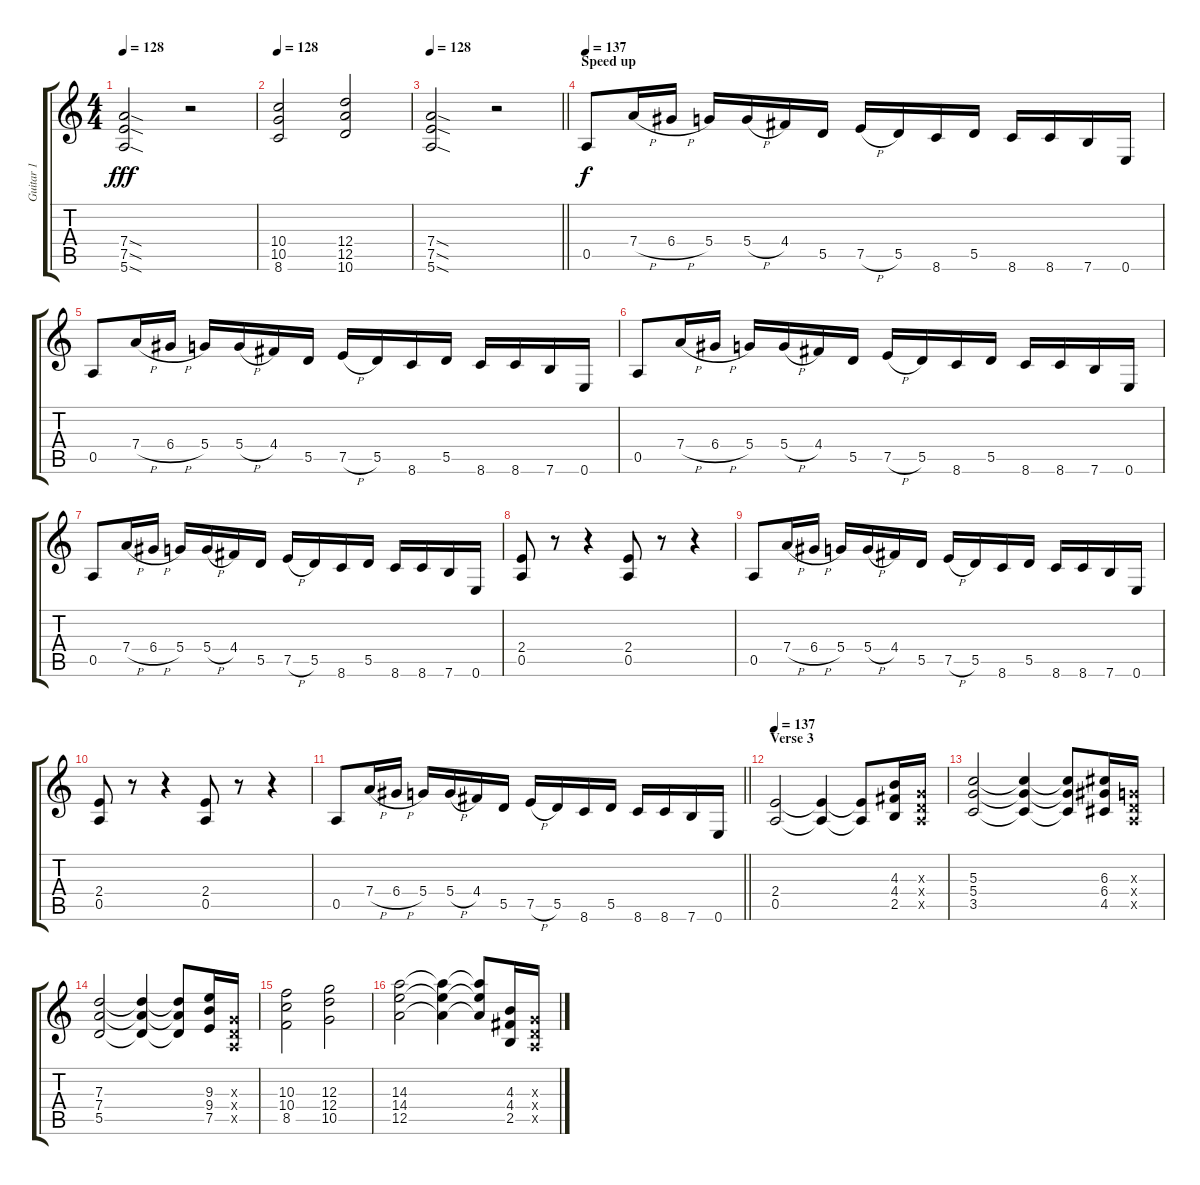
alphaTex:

\track ("Guitar 1" "Guitar 1") {instrument distortionguitar}
\staff {score tabs}
\tuning (E4 B3 G3 D3 A2 E2) {hide}
\ts (4 4)
\tempo 128
\clef g2
\ks c
(7.4{sod} 7.5{sod} 5.6{sod}).2{dy fff} r.2 |
\tempo 128
(10.4 10.5 8.6).2 (12.4 12.5 10.6).2 |
\tempo 128
\barLineRight lightlight
(7.4{sod} 7.5{sod} 5.6{sod}).2 r.2 |
\section ("" "Speed up")
\tempo 137
0.5.8{dy f} 7.4{h}.16 6.4{h}.16 5.4.16 5.4{h}.16 4.4.16 5.5.16 7.5{h}.16 5.5.16 8.6.16 5.5.16 8.6.16 8.6.16 7.6.16 0.6.16 |
0.5.8 7.4{h}.16 6.4{h}.16 5.4.16 5.4{h}.16 4.4.16 5.5.16 7.5{h}.16 5.5.16 8.6.16 5.5.16 8.6.16 8.6.16 7.6.16 0.6.16 |
0.5.8 7.4{h}.16 6.4{h}.16 5.4.16 5.4{h}.16 4.4.16 5.5.16 7.5{h}.16 5.5.16 8.6.16 5.5.16 8.6.16 8.6.16 7.6.16 0.6.16 |
0.5.8 7.4{h}.16 6.4{h}.16 5.4.16 5.4{h}.16 4.4.16 5.5.16 7.5{h}.16 5.5.16 8.6.16 5.5.16 8.6.16 8.6.16 7.6.16 0.6.16 |
(2.4 0.5).8 r.8 r.4 (2.4 0.5).8 r.8 r.4 |
0.5.8 7.4{h}.16 6.4{h}.16 5.4.16 5.4{h}.16 4.4.16 5.5.16 7.5{h}.16 5.5.16 8.6.16 5.5.16 8.6.16 8.6.16 7.6.16 0.6.16 |
(2.4 0.5).8 r.8 r.4 (2.4 0.5).8 r.8 r.4 |
\barLineRight lightlight
0.5.8 7.4{h}.16 6.4{h}.16 5.4.16 5.4{h}.16 4.4.16 5.5.16 7.5{h}.16 5.5.16 8.6.16 5.5.16 8.6.16 8.6.16 7.6.16 0.6.16 |
\section ("" "Verse 3")
\tempo 137
(2.4 0.5).2 (2.4{t} 0.5{t}).4 (2.4{t} 0.5{t}).8 (4.3 4.4 2.5).16 (0.3{x} 0.4{x} 0.5{x}).16 |
(5.3 5.4 3.5).2 (5.3{t} 5.4{t} 3.5{t}).4 (5.3{t} 5.4{t} 3.5{t}).8 (6.3 6.4 4.5).16 (0.3{x} 0.4{x} 0.5{x}).16 |
(7.3 7.4 5.5).2 (7.3{t} 7.4{t} 5.5{t}).4 (7.3{t} 7.4{t} 5.5{t}).8 (9.3 9.4 7.5).16 (0.3{x} 0.4{x} 0.5{x}).16 |
(10.3 10.4 8.5).2 (12.3 12.4 10.5).2 |
(14.3 14.4 12.5).2 (14.3{t} 14.4{t} 12.5{t}).4 (14.3{t} 14.4{t} 12.5{t}).8 (4.3 4.4 2.5).16 (0.3{x} 0.4{x} 0.5{x}).16
